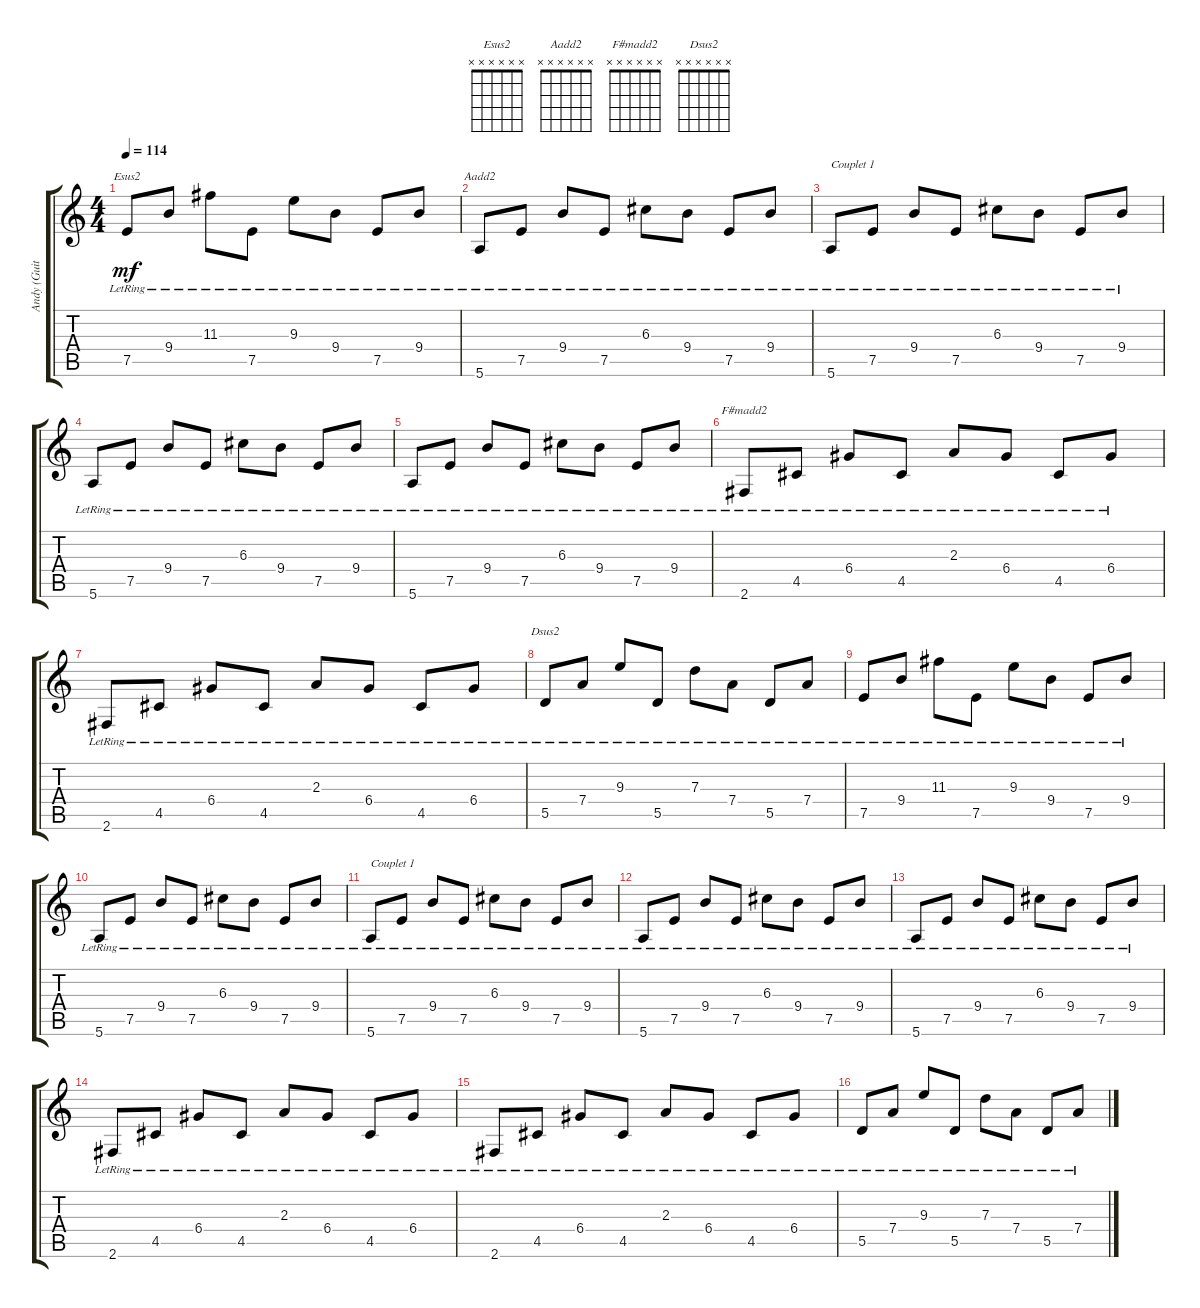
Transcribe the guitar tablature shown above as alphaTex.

\track ("Andy (Guitar1)" "Andy (Guit") {instrument electricguitarclean}
\staff {score tabs}
\tuning (E4 B3 G3 D3 A2 E2) {hide}
\chord ("Esus2" x x x x x x)
\chord ("Aadd2" x x x x x x)
\chord ("F#madd2" x x x x x x)
\chord ("Dsus2" x x x x x x)
\ts (4 4)
\tempo 114
\clef g2
\ks c
7.5{lr}.8{ch "Esus2" dy mf} 9.4{lr}.8 11.3{lr}.8 7.5{lr}.8 9.3{lr}.8 9.4{lr}.8 7.5{lr}.8 9.4{lr}.8 |
5.6{lr}.8{ch "Aadd2"} 7.5{lr}.8{beam split} 9.4{lr}.8 7.5{lr}.8 6.3{lr}.8 9.4{lr}.8{beam split} 7.5{lr}.8 9.4{lr}.8 |
5.6{lr}.8{txt "Couplet 1"} 7.5{lr}.8{beam split} 9.4{lr}.8 7.5{lr}.8 6.3{lr}.8 9.4{lr}.8{beam split} 7.5{lr}.8 9.4{lr}.8 |
5.6{lr}.8{volume 16} 7.5{lr}.8{beam split} 9.4{lr}.8 7.5{lr}.8 6.3{lr}.8 9.4{lr}.8{beam split} 7.5{lr}.8 9.4{lr}.8 |
5.6{lr}.8 7.5{lr}.8{beam split} 9.4{lr}.8 7.5{lr}.8 6.3{lr}.8 9.4{lr}.8{beam split} 7.5{lr}.8 9.4{lr}.8 |
2.6{lr}.8{ch "F#madd2"} 4.5{lr}.8{beam split} 6.4{lr}.8 4.5{lr}.8 2.3{lr}.8 6.4{lr}.8{beam split} 4.5{lr}.8 6.4{lr}.8 |
2.6{lr}.8 4.5{lr}.8{beam split} 6.4{lr}.8 4.5{lr}.8 2.3{lr}.8 6.4{lr}.8{beam split} 4.5{lr}.8 6.4{lr}.8 |
5.5{lr}.8{ch "Dsus2"} 7.4{lr}.8 9.3{lr}.8 5.5{lr}.8 7.3{lr}.8 7.4{lr}.8 5.5{lr}.8 7.4{lr}.8 |
7.5{lr}.8 9.4{lr}.8 11.3{lr}.8 7.5{lr}.8 9.3{lr}.8 9.4{lr}.8 7.5{lr}.8 9.4{lr}.8 |
5.6{lr}.8{volume 4} 7.5{lr}.8{beam split} 9.4{lr}.8 7.5{lr}.8 6.3{lr}.8 9.4{lr}.8{beam split} 7.5{lr}.8 9.4{lr}.8 |
5.6{lr}.8{txt "Couplet 1"} 7.5{lr}.8{beam split} 9.4{lr}.8 7.5{lr}.8 6.3{lr}.8 9.4{lr}.8{beam split} 7.5{lr}.8 9.4{lr}.8 |
5.6{lr}.8{volume 16} 7.5{lr}.8{beam split} 9.4{lr}.8 7.5{lr}.8 6.3{lr}.8 9.4{lr}.8{beam split} 7.5{lr}.8 9.4{lr}.8 |
5.6{lr}.8 7.5{lr}.8{beam split} 9.4{lr}.8 7.5{lr}.8 6.3{lr}.8 9.4{lr}.8{beam split} 7.5{lr}.8 9.4{lr}.8 |
2.6{lr}.8{volume 0} 4.5{lr}.8{beam split} 6.4{lr}.8 4.5{lr}.8 2.3{lr}.8 6.4{lr}.8{beam split} 4.5{lr}.8 6.4{lr}.8 |
2.6{lr}.8 4.5{lr}.8{beam split} 6.4{lr}.8 4.5{lr}.8 2.3{lr}.8 6.4{lr}.8{beam split} 4.5{lr}.8 6.4{lr}.8 |
5.5{lr}.8 7.4{lr}.8 9.3{lr}.8 5.5{lr}.8 7.3{lr}.8 7.4{lr}.8 5.5{lr}.8 7.4{lr}.8
